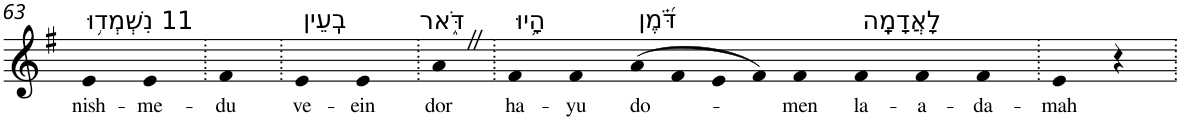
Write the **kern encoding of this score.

**kern	**text
*part1	*part1
*staff1	*staff1
*I"Piano	*
*I'Pno	*
!!LO:PB:g=z
*clefG2	*
*k[f#]	*
*G:	*
=63	=63
!LO:TX:a:t=11 נִשְׁמְד֥וּ	!
!	!LO:LY:b
4e	nish-
!	!LO:LY:b
4e	-me-
=64.	=64.
!	!LO:LY:b
4f#	-du
=65.	=65.
!LO:TX:a:t=בְֽעֵין	!
!	!LO:LY:b
4e	ve-
!	!LO:LY:b
4e	-ein
=66.	=66.
!LO:TX:a:t=דֹּ֑אר	!
!	!LO:LY:b
4aZ	dor
=67.	=67.
!LO:TX:a:t=הָ֥יוּ	!
!	!LO:LY:b
4f#	ha-
!	!LO:LY:b
4f#	-yu
!LO:TX:a:t=דֹּ֝֗מֶן	!
!	!LO:LY:b
(>8a	do-
8f#	.
8e	.
8f#)	.
!	!LO:LY:b
4f#	-men
!LO:TX:a:t=לָאֲדָמָֽה	!
!	!LO:LY:b
4f#	la-
!	!LO:LY:b
4f#	-a-
!	!LO:LY:b
4f#	-da-
=68.	=68.
!	!LO:LY:b
4e	-mah
4r	.
=.	=.
*-	*-
